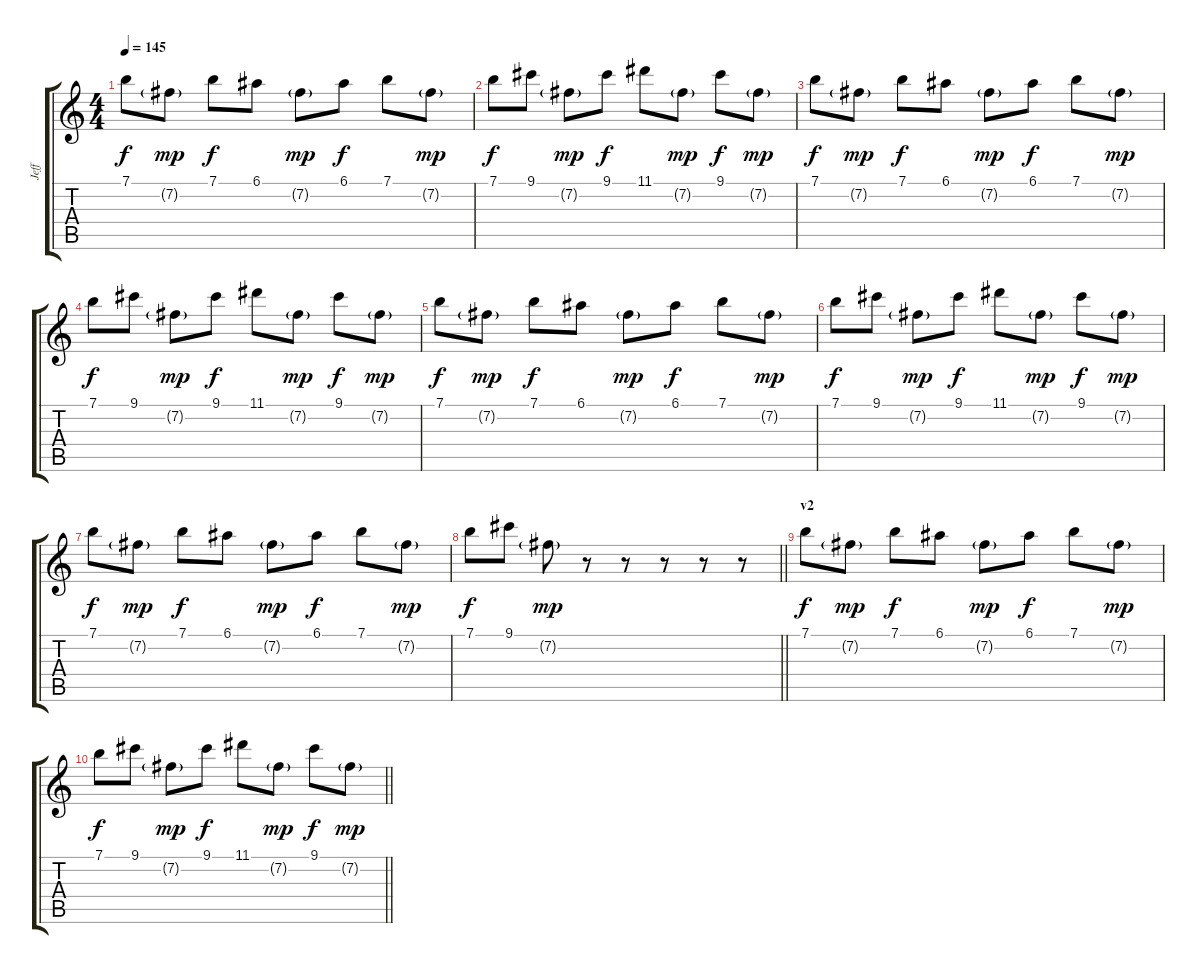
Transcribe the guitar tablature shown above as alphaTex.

\track ("Jeff" "Jeff") {instrument distortionguitar}
\staff {score tabs}
\tuning (E4 B3 G3 D3 A2 E2) {hide}
\ts (4 4)
\tempo 145
\clef g2
\ks c
7.1.8{dy f} 7.2{g}.8{dy mp} 7.1.8{dy f} 6.1.8 7.2{g}.8{dy mp} 6.1.8{dy f} 7.1.8 7.2{g}.8{dy mp} |
7.1.8{dy f} 9.1.8 7.2{g}.8{dy mp} 9.1.8{dy f} 11.1.8 7.2{g}.8{dy mp} 9.1.8{dy f} 7.2{g}.8{dy mp} |
7.1.8{dy f} 7.2{g}.8{dy mp} 7.1.8{dy f} 6.1.8 7.2{g}.8{dy mp} 6.1.8{dy f} 7.1.8 7.2{g}.8{dy mp} |
7.1.8{dy f} 9.1.8 7.2{g}.8{dy mp} 9.1.8{dy f} 11.1.8 7.2{g}.8{dy mp} 9.1.8{dy f} 7.2{g}.8{dy mp} |
7.1.8{dy f} 7.2{g}.8{dy mp} 7.1.8{dy f} 6.1.8 7.2{g}.8{dy mp} 6.1.8{dy f} 7.1.8 7.2{g}.8{dy mp} |
7.1.8{dy f} 9.1.8 7.2{g}.8{dy mp} 9.1.8{dy f} 11.1.8 7.2{g}.8{dy mp} 9.1.8{dy f} 7.2{g}.8{dy mp} |
7.1.8{dy f} 7.2{g}.8{dy mp} 7.1.8{dy f} 6.1.8 7.2{g}.8{dy mp} 6.1.8{dy f} 7.1.8 7.2{g}.8{dy mp} |
\barLineRight lightlight
7.1.8{dy f} 9.1.8 7.2{g}.8{dy mp} r.8 r.8 r.8 r.8 r.8 |
\section ("" "v2")
7.1.8{dy f} 7.2{g}.8{dy mp} 7.1.8{dy f} 6.1.8 7.2{g}.8{dy mp} 6.1.8{dy f} 7.1.8 7.2{g}.8{dy mp} |
\barLineRight lightlight
7.1.8{dy f} 9.1.8 7.2{g}.8{dy mp} 9.1.8{dy f} 11.1.8 7.2{g}.8{dy mp} 9.1.8{dy f} 7.2{g}.8{dy mp}
